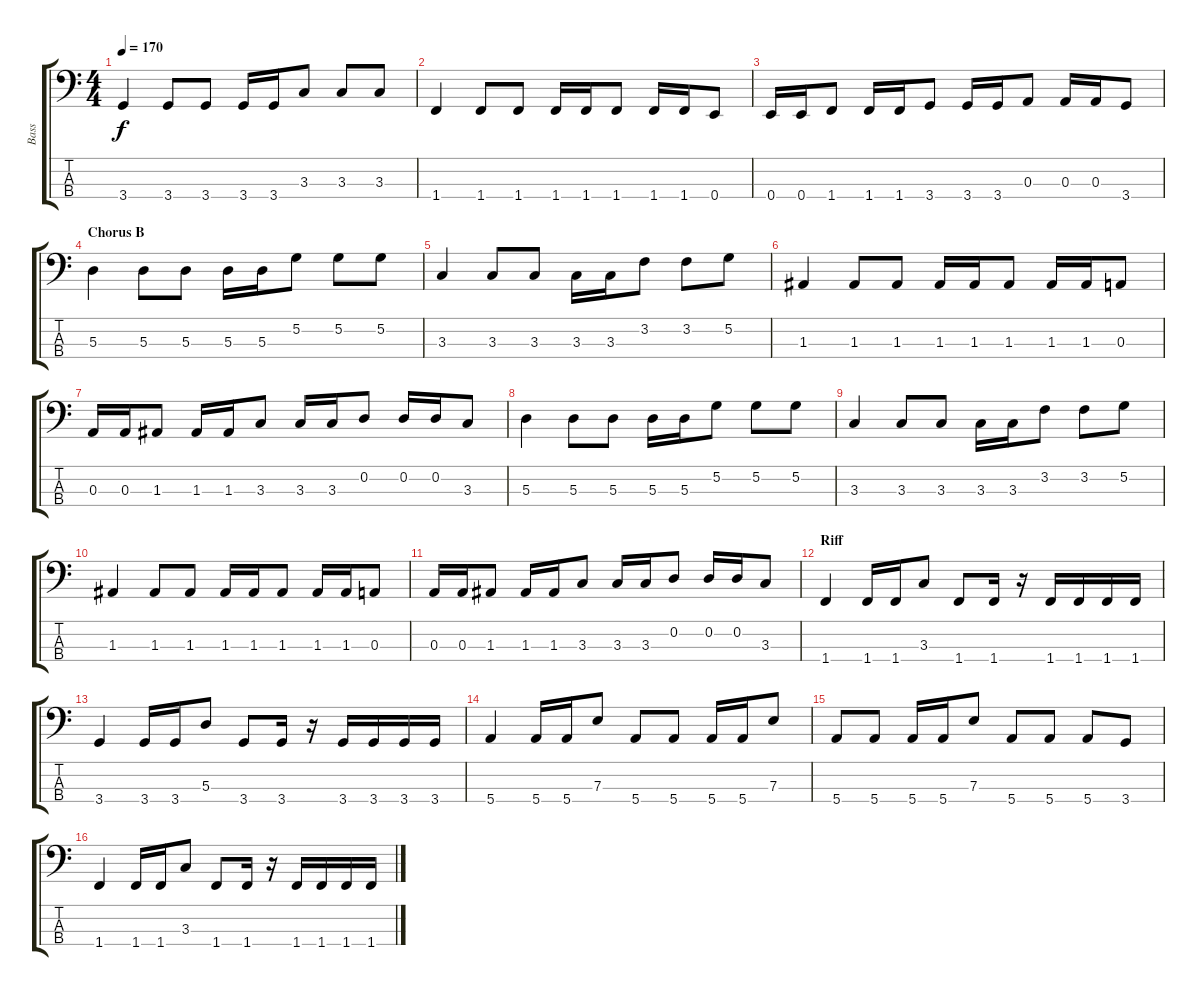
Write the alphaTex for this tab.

\track ("Bass" "Bass") {instrument electricbassfinger}
\staff {score tabs}
\tuning (G2 D2 A1 E1) {hide}
\ts (4 4)
\tempo 170
\clef f4
\ks c
3.4.4{dy f} 3.4.8 3.4.8 3.4.16 3.4.16 3.3.8 3.3.8 3.3.8 |
1.4.4 1.4.8 1.4.8 1.4.16 1.4.16 1.4.8 1.4.16 1.4.16 0.4.8 |
0.4.16 0.4.16 1.4.8 1.4.16 1.4.16 3.4.8 3.4.16 3.4.16 0.3.8 0.3.16 0.3.16 3.4.8 |
\section ("" "Chorus B")
5.3.4 5.3.8 5.3.8 5.3.16 5.3.16 5.2.8 5.2.8 5.2.8 |
3.3.4 3.3.8 3.3.8 3.3.16 3.3.16 3.2.8 3.2.8 5.2.8 |
1.3.4 1.3.8 1.3.8 1.3.16 1.3.16 1.3.8 1.3.16 1.3.16 0.3.8 |
0.3.16 0.3.16 1.3.8 1.3.16 1.3.16 3.3.8 3.3.16 3.3.16 0.2.8 0.2.16 0.2.16 3.3.8 |
5.3.4 5.3.8 5.3.8 5.3.16 5.3.16 5.2.8 5.2.8 5.2.8 |
3.3.4 3.3.8 3.3.8 3.3.16 3.3.16 3.2.8 3.2.8 5.2.8 |
1.3.4 1.3.8 1.3.8 1.3.16 1.3.16 1.3.8 1.3.16 1.3.16 0.3.8 |
0.3.16 0.3.16 1.3.8 1.3.16 1.3.16 3.3.8 3.3.16 3.3.16 0.2.8 0.2.16 0.2.16 3.3.8 |
\section ("" "Riff")
1.4.4 1.4.16 1.4.16 3.3.8 1.4.8 1.4.16 r.16 1.4.16 1.4.16 1.4.16 1.4.16 |
3.4.4 3.4.16 3.4.16 5.3.8 3.4.8 3.4.16 r.16 3.4.16 3.4.16 3.4.16 3.4.16 |
5.4.4 5.4.16 5.4.16 7.3.8 5.4.8 5.4.8 5.4.16 5.4.16 7.3.8 |
5.4.8 5.4.8 5.4.16 5.4.16 7.3.8 5.4.8 5.4.8 5.4.8 3.4.8 |
1.4.4 1.4.16 1.4.16 3.3.8 1.4.8 1.4.16 r.16 1.4.16 1.4.16 1.4.16 1.4.16
